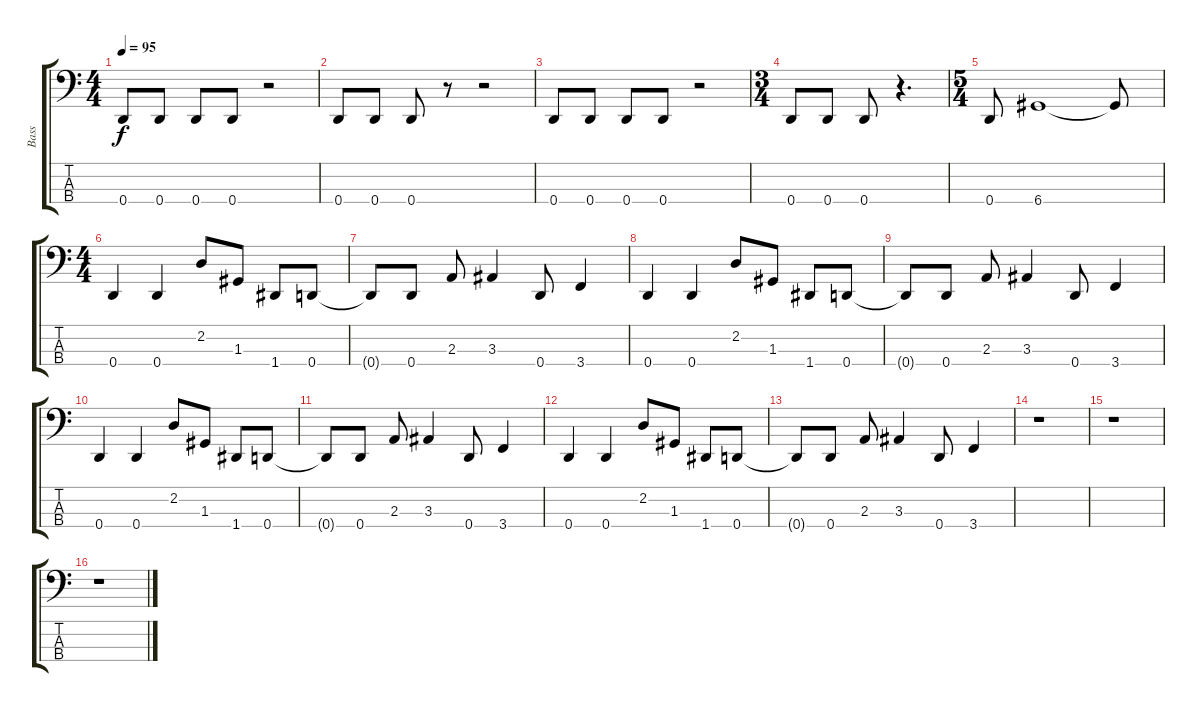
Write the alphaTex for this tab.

\track ("Bass" "Bass") {instrument electricbassfinger}
\staff {score tabs}
\tuning (F2 C2 G1 D1) {hide}
\ts (4 4)
\tempo 95
\clef f4
\ks c
0.4.8{dy f} 0.4.8 0.4.8 0.4.8 r.2 |
0.4.8 0.4.8 0.4.8 r.8 r.2 |
0.4.8 0.4.8 0.4.8 0.4.8 r.2 |
\ts (3 4)
0.4.8 0.4.8 0.4.8 r.4{d} |
\ts (5 4)
0.4.8 6.4.1 6.4{t}.8 |
\ts (4 4)
0.4.4 0.4.4 2.2.8 1.3.8 1.4.8 0.4.8 |
0.4{t}.8 0.4.8 2.3.8 3.3.4 0.4.8 3.4.4 |
0.4.4 0.4.4 2.2.8 1.3.8 1.4.8 0.4.8 |
0.4{t}.8 0.4.8 2.3.8 3.3.4 0.4.8 3.4.4 |
0.4.4 0.4.4 2.2.8 1.3.8 1.4.8 0.4.8 |
0.4{t}.8 0.4.8 2.3.8 3.3.4 0.4.8 3.4.4 |
0.4.4 0.4.4 2.2.8 1.3.8 1.4.8 0.4.8 |
0.4{t}.8 0.4.8 2.3.8 3.3.4 0.4.8 3.4.4 |
r.1 |
r.1 |
r.1
